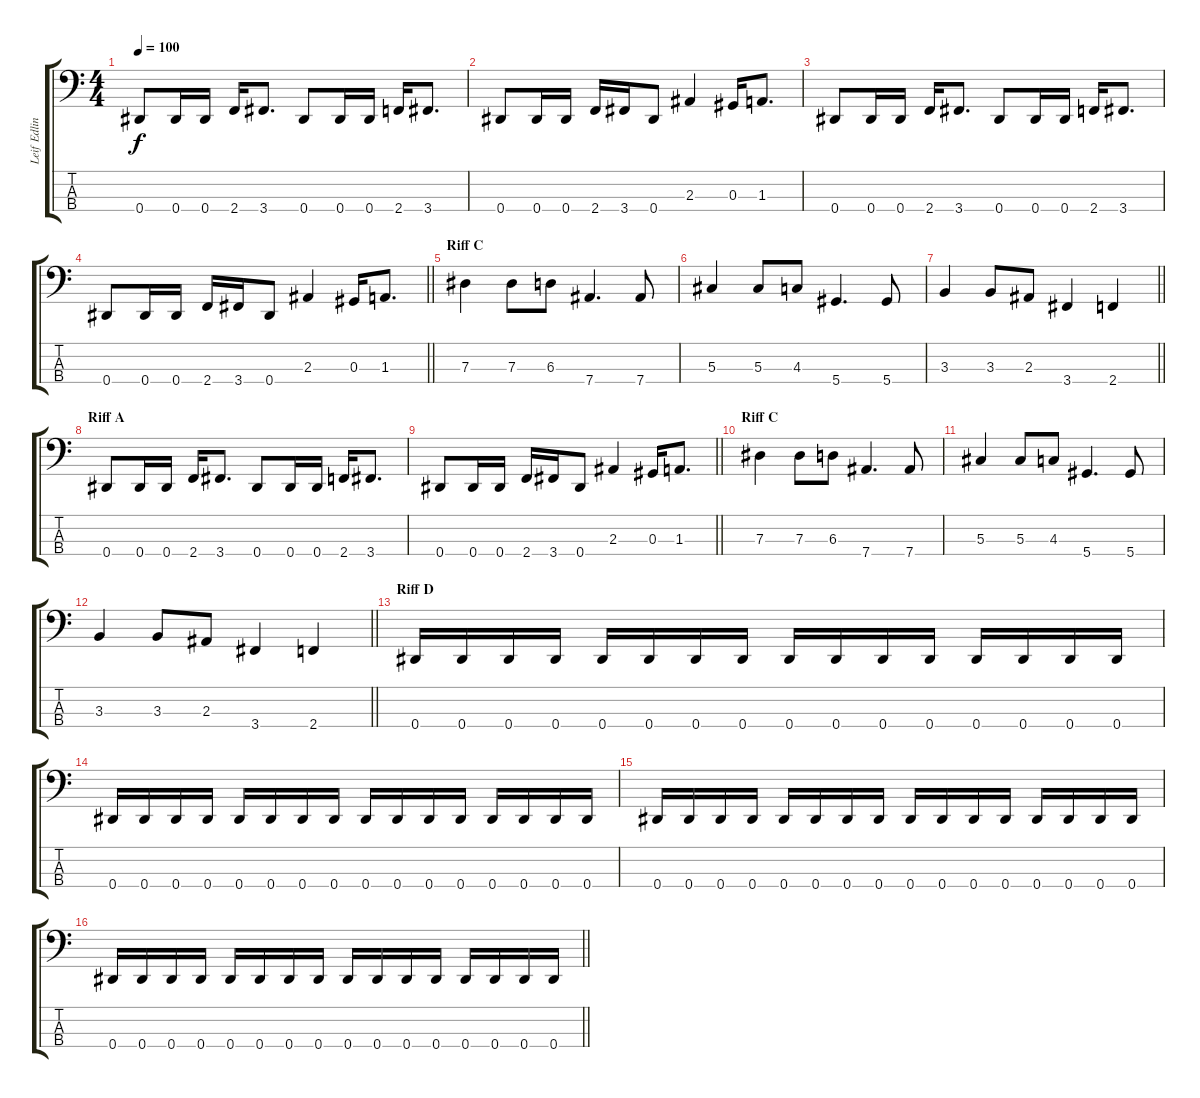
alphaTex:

\track ("Leif Edling" "Leif Edlin") {instrument electricbasspick}
\staff {score tabs}
\tuning (Gb2 Db2 Ab1 Eb1) {hide}
\ts (4 4)
\tempo 100
\clef f4
\ks c
0.4.8{dy f} 0.4.16 0.4.16 2.4.16 3.4.8{d} 0.4.8 0.4.16 0.4.16 2.4.16 3.4.8{d} |
0.4.8 0.4.16 0.4.16 2.4.16 3.4.16 0.4.8 2.3.4 0.3.16 1.3.8{d} |
0.4.8 0.4.16 0.4.16 2.4.16 3.4.8{d} 0.4.8 0.4.16 0.4.16 2.4.16 3.4.8{d} |
\barLineRight lightlight
0.4.8 0.4.16 0.4.16 2.4.16 3.4.16 0.4.8 2.3.4 0.3.16 1.3.8{d} |
\section ("" "Riff C")
7.3.4 7.3.8 6.3.8 7.4.4{d} 7.4.8 |
5.3.4 5.3.8 4.3.8 5.4.4{d} 5.4.8 |
\barLineRight lightlight
3.3.4 3.3.8 2.3.8 3.4.4 2.4.4 |
\section ("" "Riff A")
0.4.8 0.4.16 0.4.16 2.4.16 3.4.8{d} 0.4.8 0.4.16 0.4.16 2.4.16 3.4.8{d} |
\barLineRight lightlight
0.4.8 0.4.16 0.4.16 2.4.16 3.4.16 0.4.8 2.3.4 0.3.16 1.3.8{d} |
\section ("" "Riff C")
7.3.4 7.3.8 6.3.8 7.4.4{d} 7.4.8 |
5.3.4 5.3.8 4.3.8 5.4.4{d} 5.4.8 |
\barLineRight lightlight
3.3.4 3.3.8 2.3.8 3.4.4 2.4.4 |
\section ("" "Riff D")
0.4.16 0.4.16 0.4.16 0.4.16 0.4.16 0.4.16 0.4.16 0.4.16 0.4.16 0.4.16 0.4.16 0.4.16 0.4.16 0.4.16 0.4.16 0.4.16 |
0.4.16 0.4.16 0.4.16 0.4.16 0.4.16 0.4.16 0.4.16 0.4.16 0.4.16 0.4.16 0.4.16 0.4.16 0.4.16 0.4.16 0.4.16 0.4.16 |
0.4.16 0.4.16 0.4.16 0.4.16 0.4.16 0.4.16 0.4.16 0.4.16 0.4.16 0.4.16 0.4.16 0.4.16 0.4.16 0.4.16 0.4.16 0.4.16 |
\barLineRight lightlight
0.4.16 0.4.16 0.4.16 0.4.16 0.4.16 0.4.16 0.4.16 0.4.16 0.4.16 0.4.16 0.4.16 0.4.16 0.4.16 0.4.16 0.4.16 0.4.16
